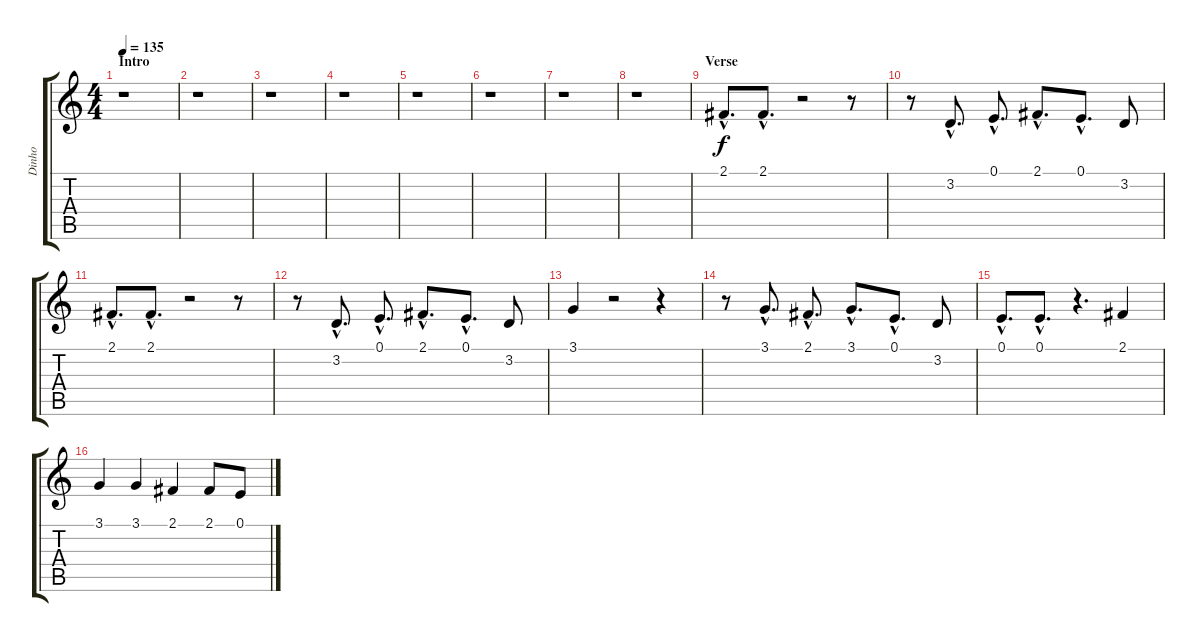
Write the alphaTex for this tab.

\track ("Dinho" "Dinho") {instrument sopranosax}
\staff {score tabs}
\tuning (E4 B3 G3 D3 A2 E2) {hide}
\ts (4 4)
\section ("" "Intro")
\tempo 135
\clef g2
\ks c
r.1{dy f instrument sopranosax} |
r.1 |
r.1 |
r.1 |
r.1 |
r.1 |
r.1 |
r.1 |
\section ("" "Verse")
2.1{hac}.8{d} 2.1{hac}.8{d} r.2 r.8 |
r.8 3.2{hac}.8{d} 0.1{hac}.8{d} 2.1{hac}.8{d} 0.1{hac}.8{d} 3.2.8 |
2.1{hac}.8{d} 2.1{hac}.8{d} r.2 r.8 |
r.8 3.2{hac}.8{d} 0.1{hac}.8{d} 2.1{hac}.8{d} 0.1{hac}.8{d} 3.2.8 |
3.1.4 r.2 r.4 |
r.8 3.1{hac}.8{d} 2.1{hac}.8{d} 3.1{hac}.8{d} 0.1{hac}.8{d} 3.2.8 |
0.1{hac}.8{d} 0.1{hac}.8{d} r.4{d} 2.1.4 |
3.1.4 3.1.4 2.1.4 2.1.8 0.1.8
